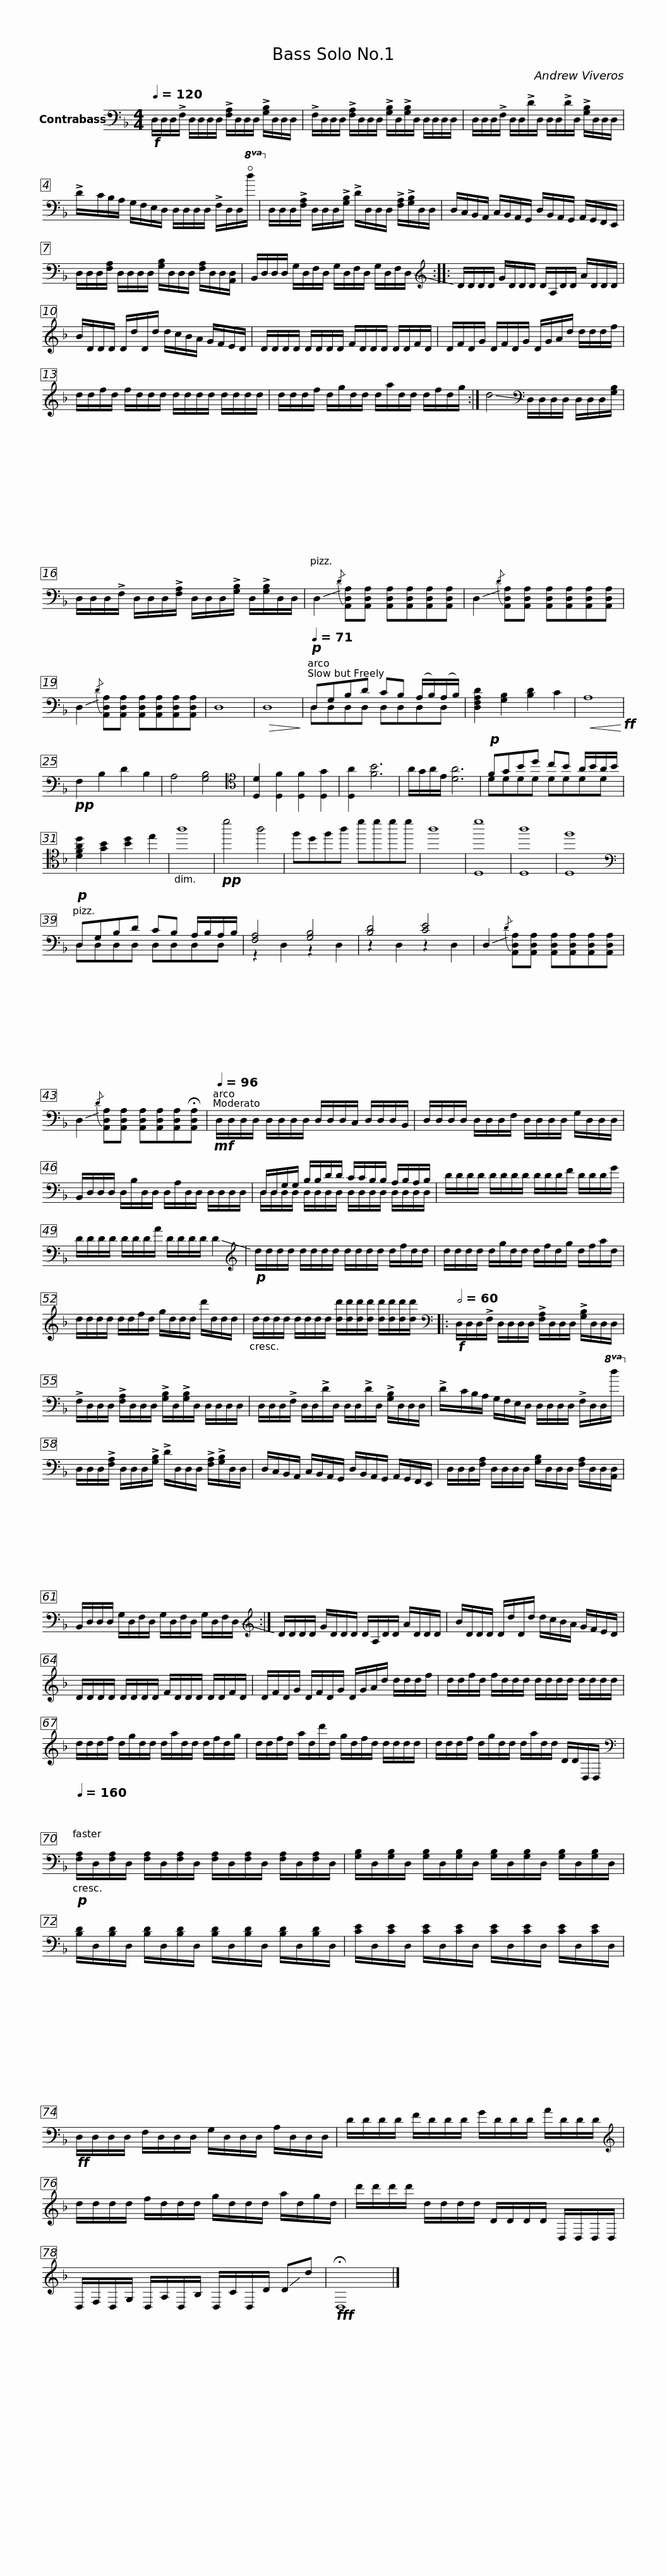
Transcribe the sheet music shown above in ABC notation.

X:1
%%score ( 1 2 )
L:1/8
Q:1/4=120
M:4/4
I:linebreak $
K:F
V:1 bass transpose=-12
V:2 bass transpose="-12 "
V:1
!f! D,/D,/D,/!>!F,/ D,/D,/D,/D,/ !>![F,A,]/D,/D,/D,/ !>![G,B,]/D,/D,/D,/ | !>!F,/D,/D,/D,/ !>![F,A,]/D,/D,/D,/ !>![G,B,]/D,/!>![G,B,]/D,/ D,/D,/D,/D,/ | D,/D,/D,/!>!F,/ D,/D,/!>!D/D,/ D,/D,/!>!D/D,/ !>![G,B,]/D,/D,/D,/ |$ !>!D/C/B,/A,/ G,/F,/E,/D,/ D,/D,/D,/D,/ !>!F,/D,/D,/!8va(!!open!d/!8va)! | D,/D,/D,/!>![F,A,]/ D,/D,/D,/!>![G,B,]/ !>!D/D,/D,/D,/ !>![F,A,]/!>![G,B,]/D,/D,/ | %5
 D,/C,/B,,/A,,/ C,/B,,/A,,/G,,/ D,/B,,/A,,/G,,/ A,,/G,,/F,,/E,,/ |$ D,/D,/D,/[F,A,]/ D,/D,/D,/D,/ [G,B,]/D,/D,/D,/ [F,A,]/D,/D,/[A,,D,]/ | B,,/D,/D,/D,/ G,/D,/F,/D,/ G,/D,/F,/D,/ G,/D,/F,/!-(!D,/ ::[K:treble] !-)!D/D/D/D/ G/D/D/D/ D/A,/D/D/ A/D/D/D/ |$ B/D/D/D/ D/d/D/d/ d/c/B/A/ G/F/E/D/ | %10
 D/D/D/D/ D/D/D/D/ F/D/D/D/ D/D/F/D/ | D/F/D/G/ D/F/D/G/ D/G/A/d/ d/d/d/f/ |$ d/d/f/d/ f/d/d/d/ d/d/d/d/ d/d/d/d/ | d/d/d/f/ d/g/d/d/ d/a/d/d/ d/f/d/g/ :| !-(!d4[K:bass] !-)!D,/D,/D,/D,/ D,/D,/D,/[G,B,]/ |$ %15
 D,/D,/D,/!>!F,/ D,/D,/D,/!>![F,A,]/ D,/D,/D,/!>![G,B,]/ D,/!>![G,B,]/D,/D,/ | !-(!D,2!-)!{/D} [A,,D,A,][A,,D,A,] [A,,D,A,][A,,D,A,][A,,D,A,][A,,D,A,] | !-(!D,2!-)!{/D} [A,,D,A,][A,,D,A,] [A,,D,A,][A,,D,A,][A,,D,A,][A,,D,A,] | !-(!D,2!-)!{/D} [A,,D,A,][A,,D,A,] [A,,D,A,][A,,D,A,][A,,D,A,][A,,D,A,] | D,8 | %20
!>(! D,8!>)! |$[Q:1/4=71]!p! D,G,B,D CB, (A,/B,/)(A,/B,/) | [D,F,A,D]2 [G,B,]2 [B,D]2 C2 |!<(! A,8!<)!!ff! |$!pp! F,2 B,2 D2 B,2 | %25
 A,4 [G,B,]4 |[K:tenor] [D,D]2 [D,F]2 [D,F]2 [D,G]2 | [D,A]2 [FB]6 | A/G/A/E/ [DA]6 |!p! FGBd cB A/B/A/B/ | %30
 [DFAd]2 [GB]2 [Bd]2 e2 | a8 |!pp! d'4 a4 |$ fdfa d'd'd'd' | a8 | %35
 [D,d']8 | [D,a]8 | [D,f]8 |[K:bass]!p! D,G,B,D CB, A,/B,/A,/B,/ | [F,A,]4 [G,B,]4 | %40
 [B,D]4 [CE]4 |$ !-(!D,2!-)!{/D} [A,,D,A,][A,,D,A,] [A,,D,A,][A,,D,A,][A,,D,A,][A,,D,A,] | !-(!D,2!-)!{/D} [A,,D,A,][A,,D,A,] [A,,D,A,][A,,D,A,][A,,D,A,]!fermata![A,,D,A,] |[Q:1/4=96]!mf! D,/D,/D,/D,/ D,/D,/D,/D,/ D,/D,/D,/C,/ D,/D,/D,/B,,/ | D,/D,/D,/D,/ D,/D,/D,/F,/ D,/D,/D,/D,/ G,/D,/D,/D,/ |$ %45
 B,,/D,/D,/D,/ D,/B,/D,/D,/ D,/A,/D,/D,/ D,/D,/D,/D,/ | D,/D,/G,/G,/ B,/B,/D/D/ C/C/B,/B,/ A,/B,/A,/B,/ |$ D/D/D/D/ D/D/D/D/ D/D/D/F/ D/D/D/G/ | D/D/D/D/ D/D/D/A/ D/D/D/D/ !-(!D2 |$[K:treble]!p! !-)!d/d/d/d/ d/d/d/d/ d/d/d/d/ d/f/d/d/ | %50
 d/d/d/d/ d/g/d/d/ d/f/d/g/ d/f/a/d/ | d/d/d/d/ d/d/f/d/ g/d/d/d/ d'/d/d/d/ |$ d/d/d/d/ d/d/d/d/ [dd']/[dd']/[dd']/[dd']/ [dd']/[dd']/[dd']/[dd']/ |:[K:bass]!f![Q:1/2=60] D,/D,/D,/!>!F,/ D,/D,/D,/D,/ !>![F,A,]/D,/D,/D,/ !>![G,B,]/D,/D,/D,/ |$ !>!F,/D,/D,/D,/ !>![F,A,]/D,/D,/D,/ !>![G,B,]/D,/!>![G,B,]/D,/ D,/D,/D,/D,/ | %55
 D,/D,/D,/!>!F,/ D,/D,/!>!D/D,/ D,/D,/!>!D/D,/ !>![G,B,]/D,/D,/D,/ | !>!D/C/B,/A,/ G,/F,/E,/D,/ D,/D,/D,/D,/ !>!F,/D,/D,/!8va(!d/!8va)! |$ D,/D,/D,/!>![F,A,]/ D,/D,/D,/!>![G,B,]/ !>!D/D,/D,/D,/ !>![F,A,]/!>![G,B,]/D,/D,/ | D,/C,/B,,/A,,/ C,/B,,/A,,/G,,/ D,/B,,/A,,/G,,/ A,,/G,,/F,,/E,,/ | D,/D,/D,/[F,A,]/ D,/D,/D,/D,/ [G,B,]/D,/D,/D,/ [F,A,]/D,/D,/[A,,D,]/ |$ %60
 B,,/D,/D,/D,/ G,/D,/F,/D,/ G,/D,/F,/D,/ G,/D,/F,/!-(!D,/ :|[K:treble] !-)!D/D/D/D/ G/D/D/D/ D/A,/D/D/ A/D/D/D/ | B/D/D/D/ D/d/D/d/ d/c/B/A/ G/F/E/D/ |$ D/D/D/D/ D/D/D/D/ F/D/D/D/ D/D/F/D/ | D/F/D/G/ D/F/D/G/ D/G/A/d/ d/d/d/f/ | %65
 d/d/f/d/ f/d/d/d/ d/d/d/d/ d/d/d/d/ |$ d/d/d/f/ d/g/d/d/ d/a/d/d/ d/f/d/g/ | d/d/f/d/ a/d/d'/d/ g/d/f/d/ d/d/d/d/ | d/d/d/f/ d/g/d/d/ d/a/d/d/ D/D/D,/D,/ |$[K:bass]!p![Q:1/4=160] [F,A,]/D,/[F,A,]/D,/ [F,A,]/D,/[F,A,]/D,/ [F,A,]/D,/[F,A,]/D,/ [F,A,]/D,/[F,A,]/D,/ | %70
 [G,B,]/D,/[G,B,]/D,/ [G,B,]/D,/[G,B,]/D,/ [G,B,]/D,/[G,B,]/D,/ [G,B,]/D,/[G,B,]/D,/ | [B,D]/D,/[B,D]/D,/ [B,D]/D,/[B,D]/D,/ [B,D]/D,/[B,D]/D,/ [B,D]/D,/[B,D]/D,/ |$ [CE]/D,/[CE]/D,/ [CE]/D,/[CE]/D,/ [CE]/D,/[CE]/D,/ [CE]/D,/[CE]/D,/ |!ff! D,/D,/D,/D,/ F,/D,/D,/D,/ G,/D,/D,/D,/ A,/D,/D,/D,/ |$ D/D/D/D/ F/D/D/D/ G/D/D/D/ A/D/D/D/ | %75
[K:treble] d/d/d/d/ f/d/d/d/ g/d/d/d/ a/d/g/d/ |$ d'/d'/d'/d'/ d/d/d/d/ D/D/D/D/ D,/D,/D,/D,/ | D,/F,/D,/G,/ D,/A,/D,/B,/ D,/C/D,/D/ !-(!D!-)!d |!fff! !fermata!D,8 |] %79
V:2
 x8 | x8 | x8 |$ x15/2!8va(! x/!8va)! | x8 | %5
 x8 |$ x8 | x8 ::[K:treble] x8 |$ x8 | %10
 x8 | x8 |$ x8 | x8 :| x4[K:bass] x4 |$ %15
 x8 | x8 | x8 | x8 | x8 | %20
 x8 |$ D,D,D,D, D,D,D,D, | x8 | x8 |$ x8 | %25
 x8 |[K:tenor] x8 | x8 | x8 | DDDD DDDD | %30
 x8 | x8 | x8 |$ x8 | x8 | %35
 x8 | x8 | x8 |[K:bass] D,D,D,D, D,D,D,D, | z2 D,2 z2 D,2 | %40
 z2 D,2 z2 D,2 |$ x8 | x8 | x8 | x8 |$ %45
 x8 | D,/D,/D,/D,/ D,/D,/D,/D,/ D,/D,/D,/D,/ D,/D,/D,/D,/ |$ x8 | x8 |$[K:treble] x8 | %50
 x8 | x8 |$ x8 |:[K:bass] x8 |$ x8 | %55
 x8 | x15/2!8va(! x/!8va)! |$ x8 | x8 | x8 |$ %60
 x8 :|[K:treble] x8 | x8 |$ x8 | x8 | %65
 x8 |$ x8 | x8 | x8 |$[K:bass] x8 | %70
 x8 | x8 |$ x8 | x8 |$ x8 | %75
[K:treble] x8 |$ x8 | x8 | x8 |] %79
